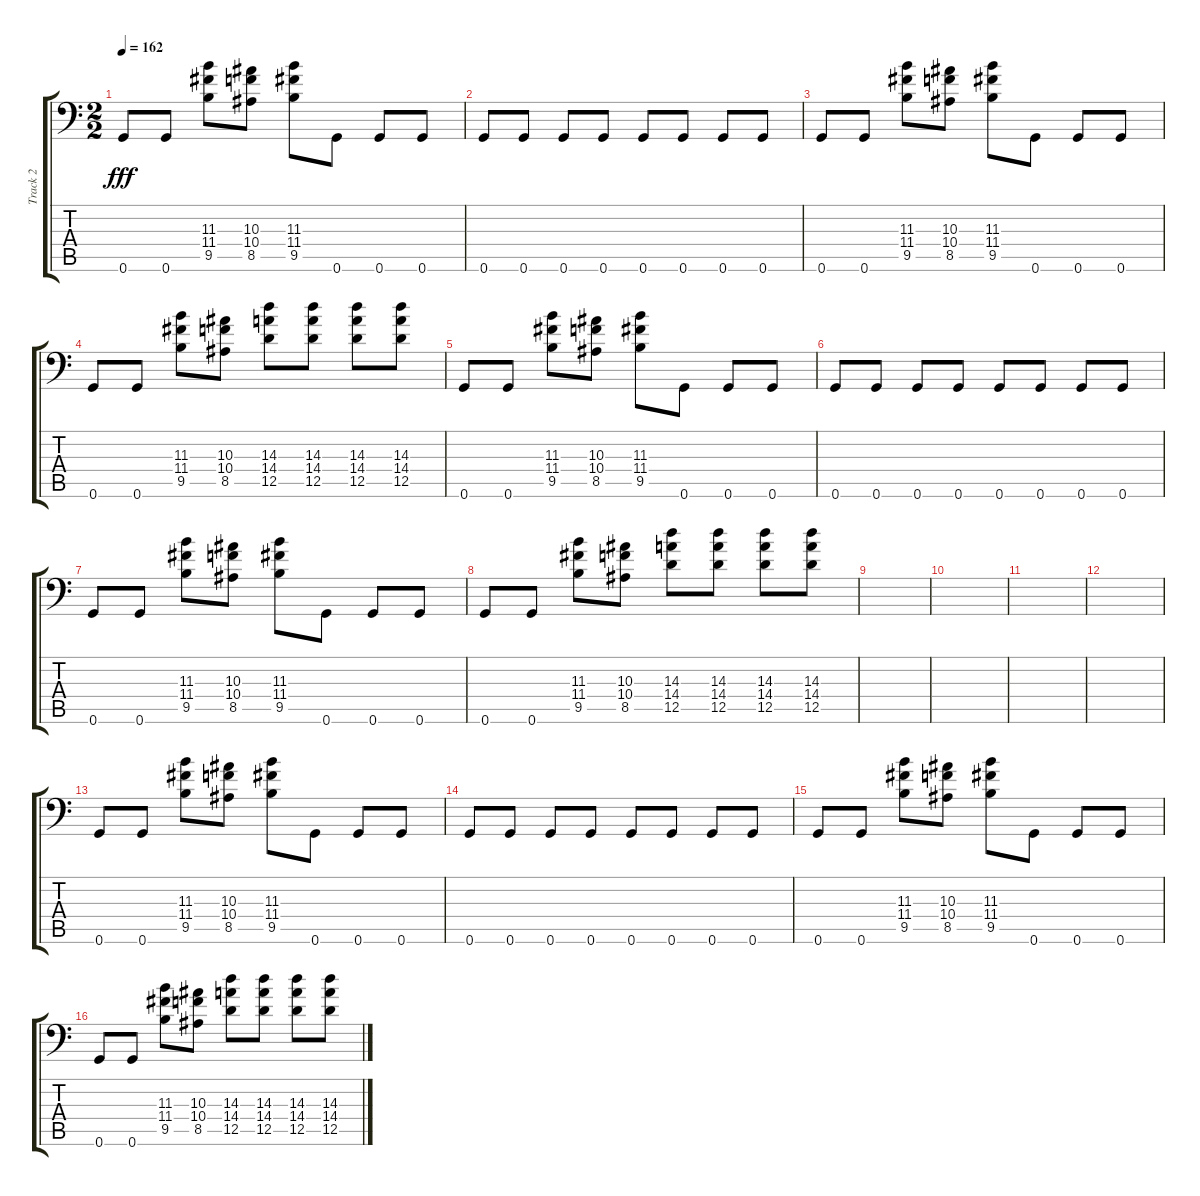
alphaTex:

\track ("Track 2" "Track 2") {instrument distortionguitar}
\staff {score tabs}
\tuning (A3 E3 C3 G2 D2 G1) {hide}
\ts (2 2)
\tempo 162
\clef f4
\ks c
0.6.8{dy fff} 0.6.8 (11.3 11.4 9.5).8 (10.3 10.4 8.5).8 (11.3 11.4 9.5).8 0.6.8 0.6.8 0.6.8 |
0.6.8 0.6.8 0.6.8 0.6.8 0.6.8 0.6.8 0.6.8 0.6.8 |
0.6.8 0.6.8 (11.3 11.4 9.5).8 (10.3 10.4 8.5).8 (11.3 11.4 9.5).8 0.6.8 0.6.8 0.6.8 |
0.6.8 0.6.8 (11.3 11.4 9.5).8 (10.3 10.4 8.5).8 (14.3 14.4 12.5).8 (14.3 14.4 12.5).8 (14.3 14.4 12.5).8 (14.3 14.4 12.5).8 |
0.6.8 0.6.8 (11.3 11.4 9.5).8 (10.3 10.4 8.5).8 (11.3 11.4 9.5).8 0.6.8 0.6.8 0.6.8 |
0.6.8 0.6.8 0.6.8 0.6.8 0.6.8 0.6.8 0.6.8 0.6.8 |
0.6.8 0.6.8 (11.3 11.4 9.5).8 (10.3 10.4 8.5).8 (11.3 11.4 9.5).8 0.6.8 0.6.8 0.6.8 |
0.6.8 0.6.8 (11.3 11.4 9.5).8 (10.3 10.4 8.5).8 (14.3 14.4 12.5).8 (14.3 14.4 12.5).8 (14.3 14.4 12.5).8 (14.3 14.4 12.5).8 |
|
|
|
|
0.6.8 0.6.8 (11.3 11.4 9.5).8 (10.3 10.4 8.5).8 (11.3 11.4 9.5).8 0.6.8 0.6.8 0.6.8 |
0.6.8 0.6.8 0.6.8 0.6.8 0.6.8 0.6.8 0.6.8 0.6.8 |
0.6.8 0.6.8 (11.3 11.4 9.5).8 (10.3 10.4 8.5).8 (11.3 11.4 9.5).8 0.6.8 0.6.8 0.6.8 |
0.6.8 0.6.8 (11.3 11.4 9.5).8 (10.3 10.4 8.5).8 (14.3 14.4 12.5).8 (14.3 14.4 12.5).8 (14.3 14.4 12.5).8 (14.3 14.4 12.5).8
